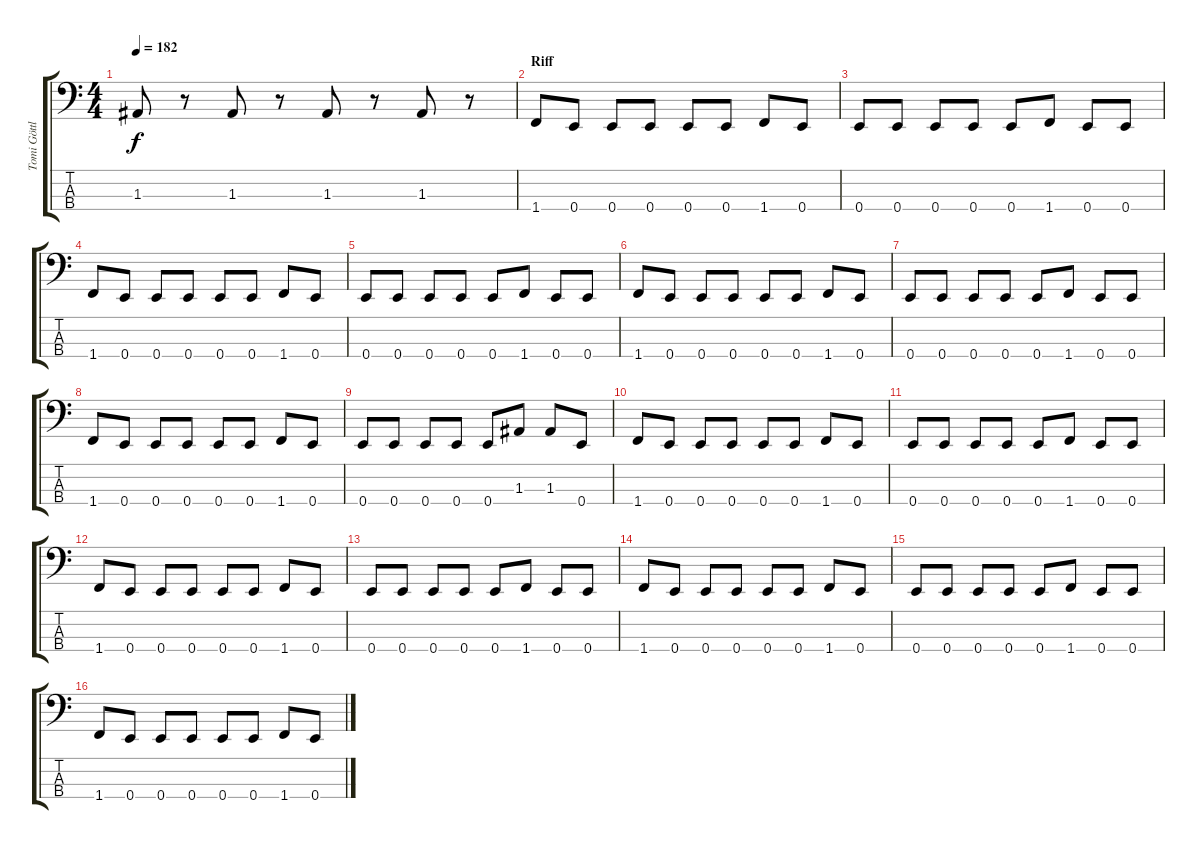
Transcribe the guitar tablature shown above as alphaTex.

\track ("Tomi Göttlich" "Tomi Göttl") {instrument electricbasspick}
\staff {score tabs}
\tuning (G2 D2 A1 E1) {hide}
\ts (4 4)
\tempo 182
\clef f4
\ks c
1.3.8{dy f} r.8 1.3.8 r.8 1.3.8 r.8 1.3.8 r.8 |
\section ("" "Riff")
1.4.8 0.4.8 0.4.8 0.4.8 0.4.8 0.4.8 1.4.8 0.4.8 |
0.4.8 0.4.8 0.4.8 0.4.8 0.4.8 1.4.8 0.4.8 0.4.8 |
1.4.8 0.4.8 0.4.8 0.4.8 0.4.8 0.4.8 1.4.8 0.4.8 |
0.4.8 0.4.8 0.4.8 0.4.8 0.4.8 1.4.8 0.4.8 0.4.8 |
1.4.8 0.4.8 0.4.8 0.4.8 0.4.8 0.4.8 1.4.8 0.4.8 |
0.4.8 0.4.8 0.4.8 0.4.8 0.4.8 1.4.8 0.4.8 0.4.8 |
1.4.8 0.4.8 0.4.8 0.4.8 0.4.8 0.4.8 1.4.8 0.4.8 |
0.4.8 0.4.8 0.4.8 0.4.8 0.4.8 1.3.8 1.3.8 0.4.8 |
1.4.8 0.4.8 0.4.8 0.4.8 0.4.8 0.4.8 1.4.8 0.4.8 |
0.4.8 0.4.8 0.4.8 0.4.8 0.4.8 1.4.8 0.4.8 0.4.8 |
1.4.8 0.4.8 0.4.8 0.4.8 0.4.8 0.4.8 1.4.8 0.4.8 |
0.4.8 0.4.8 0.4.8 0.4.8 0.4.8 1.4.8 0.4.8 0.4.8 |
1.4.8 0.4.8 0.4.8 0.4.8 0.4.8 0.4.8 1.4.8 0.4.8 |
0.4.8 0.4.8 0.4.8 0.4.8 0.4.8 1.4.8 0.4.8 0.4.8 |
1.4.8 0.4.8 0.4.8 0.4.8 0.4.8 0.4.8 1.4.8 0.4.8
